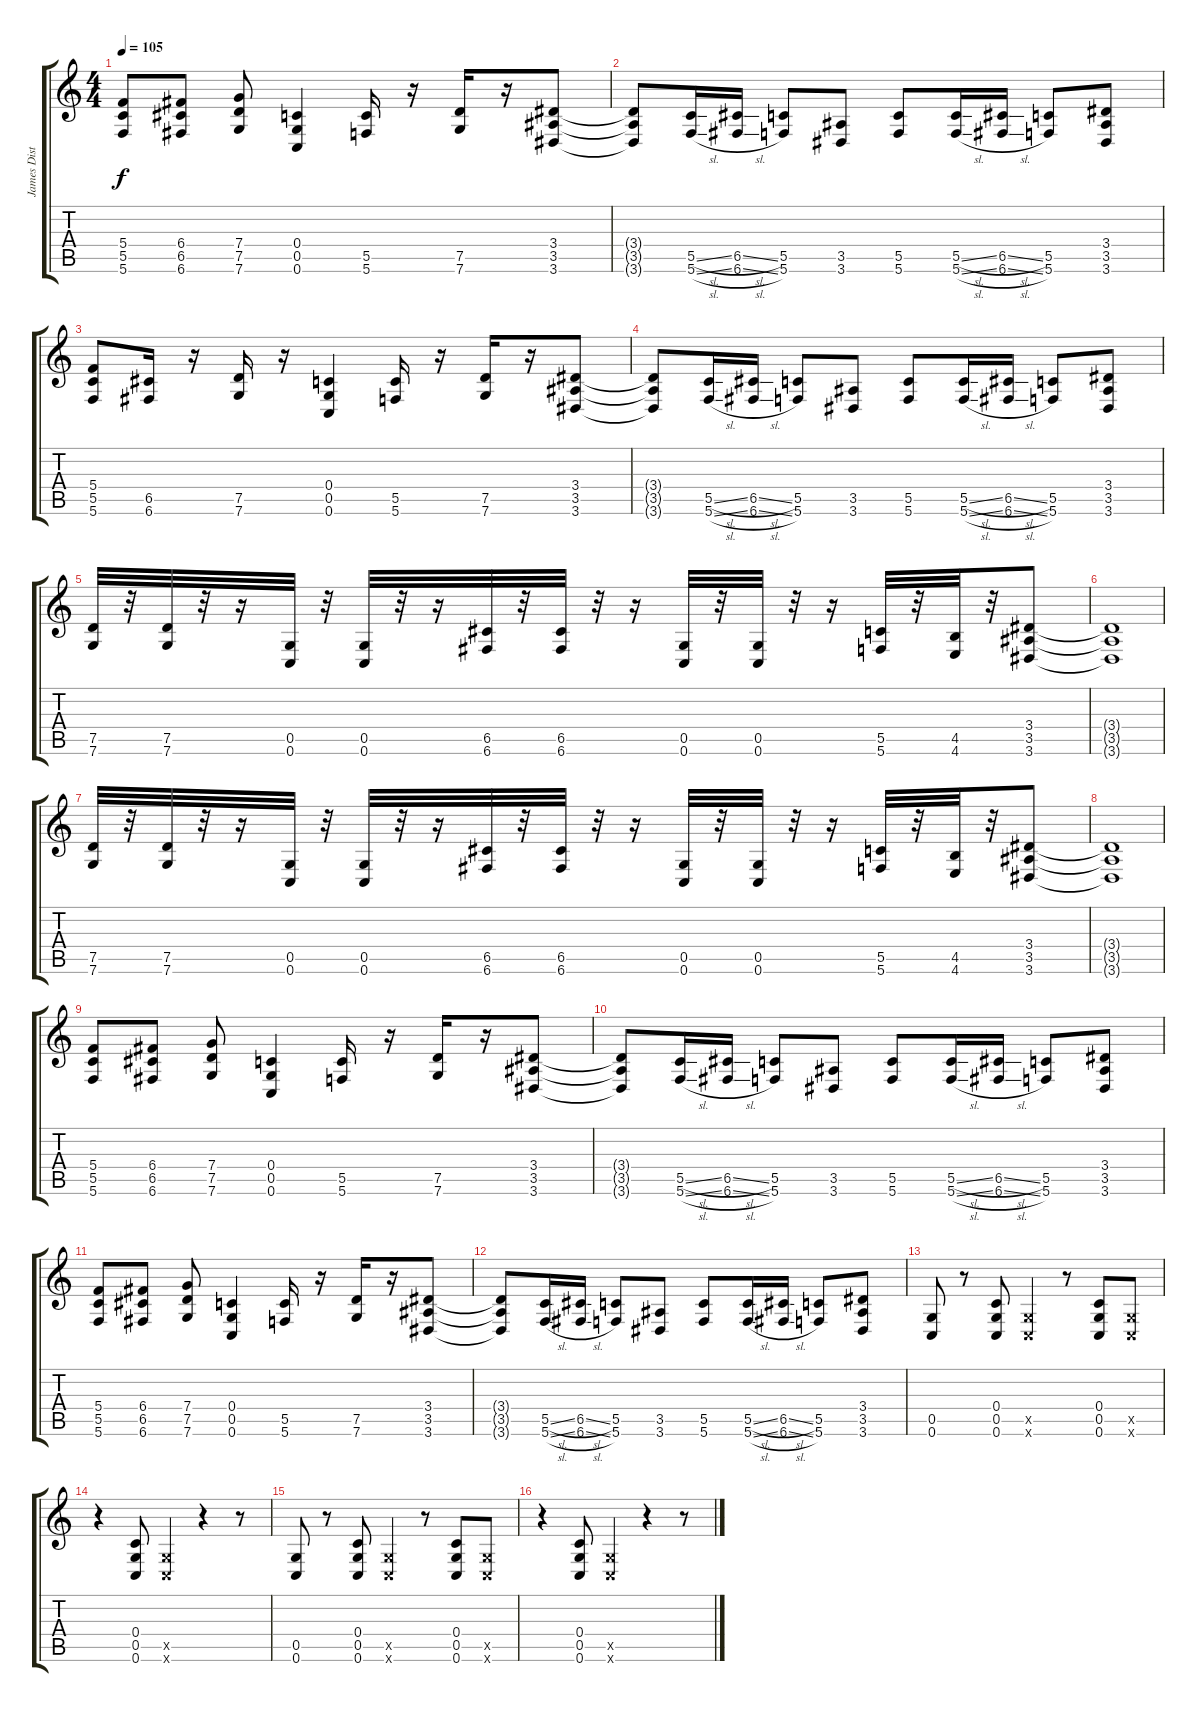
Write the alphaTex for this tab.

\track ("James Distortion" "James Dist") {instrument distortionguitar}
\staff {score tabs}
\tuning (D4 A3 F3 C3 G2 C2) {hide}
\ts (4 4)
\tempo 105
\clef g2
\ks c
(5.4 5.5 5.6).8{dy f} (6.4 6.5 6.6).8 (7.4 7.5 7.6).8 (0.4 0.5 0.6).4 (5.5 5.6).16 r.16 (7.5 7.6).16 r.16 (3.4 3.5 3.6).8 |
(3.4{t} 3.5{t} 3.6{t}).8 (5.5{sl} 5.6{sl}).16 (6.5{sl} 6.6{sl}).16 (5.5 5.6).8 (3.5 3.6).8 (5.5 5.6).8 (5.5{sl} 5.6{sl}).16 (6.5{sl} 6.6{sl}).16 (5.5 5.6).8 (3.4 3.5 3.6).8 |
(5.4 5.5 5.6).8 (6.5 6.6).16 r.16 (7.5 7.6).16 r.16 (0.4 0.5 0.6).4 (5.5 5.6).16 r.16 (7.5 7.6).16 r.16 (3.4 3.5 3.6).8 |
(3.4{t} 3.5{t} 3.6{t}).8 (5.5{sl} 5.6{sl}).16 (6.5{sl} 6.6{sl}).16 (5.5 5.6).8 (3.5 3.6).8 (5.5 5.6).8 (5.5{sl} 5.6{sl}).16 (6.5{sl} 6.6{sl}).16 (5.5 5.6).8 (3.4 3.5 3.6).8 |
(7.5 7.6).32 r.32 (7.5 7.6).32 r.32 r.16 (0.5 0.6).32 r.32 (0.5 0.6).32 r.32 r.16 (6.5 6.6).32 r.32 (6.5 6.6).32 r.32 r.16 (0.5 0.6).32 r.32 (0.5 0.6).32 r.32 r.16 (5.5 5.6).32 r.32 (4.5 4.6).32 r.32 (3.4 3.5 3.6).8 |
(3.4{t} 3.5{t} 3.6{t}).1 |
(7.5 7.6).32 r.32 (7.5 7.6).32 r.32 r.16 (0.5 0.6).32 r.32 (0.5 0.6).32 r.32 r.16 (6.5 6.6).32 r.32 (6.5 6.6).32 r.32 r.16 (0.5 0.6).32 r.32 (0.5 0.6).32 r.32 r.16 (5.5 5.6).32 r.32 (4.5 4.6).32 r.32 (3.4 3.5 3.6).8 |
(3.4{t} 3.5{t} 3.6{t}).1 |
(5.4 5.5 5.6).8 (6.4 6.5 6.6).8 (7.4 7.5 7.6).8 (0.4 0.5 0.6).4 (5.5 5.6).16 r.16 (7.5 7.6).16 r.16 (3.4 3.5 3.6).8 |
(3.4{t} 3.5{t} 3.6{t}).8 (5.5{sl} 5.6{sl}).16 (6.5{sl} 6.6{sl}).16 (5.5 5.6).8 (3.5 3.6).8 (5.5 5.6).8 (5.5{sl} 5.6{sl}).16 (6.5{sl} 6.6{sl}).16 (5.5 5.6).8 (3.4 3.5 3.6).8 |
(5.4 5.5 5.6).8 (6.4 6.5 6.6).8 (7.4 7.5 7.6).8 (0.4 0.5 0.6).4 (5.5 5.6).16 r.16 (7.5 7.6).16 r.16 (3.4 3.5 3.6).8 |
(3.4{t} 3.5{t} 3.6{t}).8 (5.5{sl} 5.6{sl}).16 (6.5{sl} 6.6{sl}).16 (5.5 5.6).8 (3.5 3.6).8 (5.5 5.6).8 (5.5{sl} 5.6{sl}).16 (6.5{sl} 6.6{sl}).16 (5.5 5.6).8 (3.4 3.5 3.6).8 |
(0.5 0.6).8 r.8 (0.4 0.5 0.6).8 (0.5{x} 0.6{x}).4 r.8 (0.4 0.5 0.6).8 (0.5{x} 0.6{x}).8 |
r.4 (0.4 0.5 0.6).8 (0.5{x} 0.6{x}).4 r.4 r.8 |
(0.5 0.6).8 r.8 (0.4 0.5 0.6).8 (0.5{x} 0.6{x}).4 r.8 (0.4 0.5 0.6).8 (0.5{x} 0.6{x}).8 |
r.4 (0.4 0.5 0.6).8 (0.5{x} 0.6{x}).4 r.4 r.8
